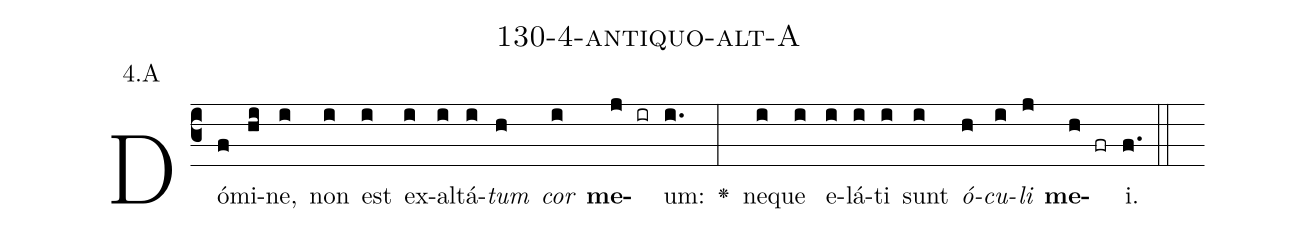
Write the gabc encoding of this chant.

name: 130-4-antiquo-alt-A;
annotation: 4.A;
%%
(c3)Dó(f)mi(hi)ne,(i) non(i) est(i) ex(i)al(i)tá(i)<i>tum</i>(h) <i>cor</i>(i) <b>me</b>(j ir)um:(i.) <v>\greheightstar</v>(:) ne(i)que(i) e(i)lá(i)ti(i) sunt(i) <i>ó</i>(h)<i>cu</i>(i)<i>li</i>(j) <b>me</b>(h fr)i.(f.) (::)


%E(i) u(h) o(i) u(j) a(h) e.(f.) (::)
